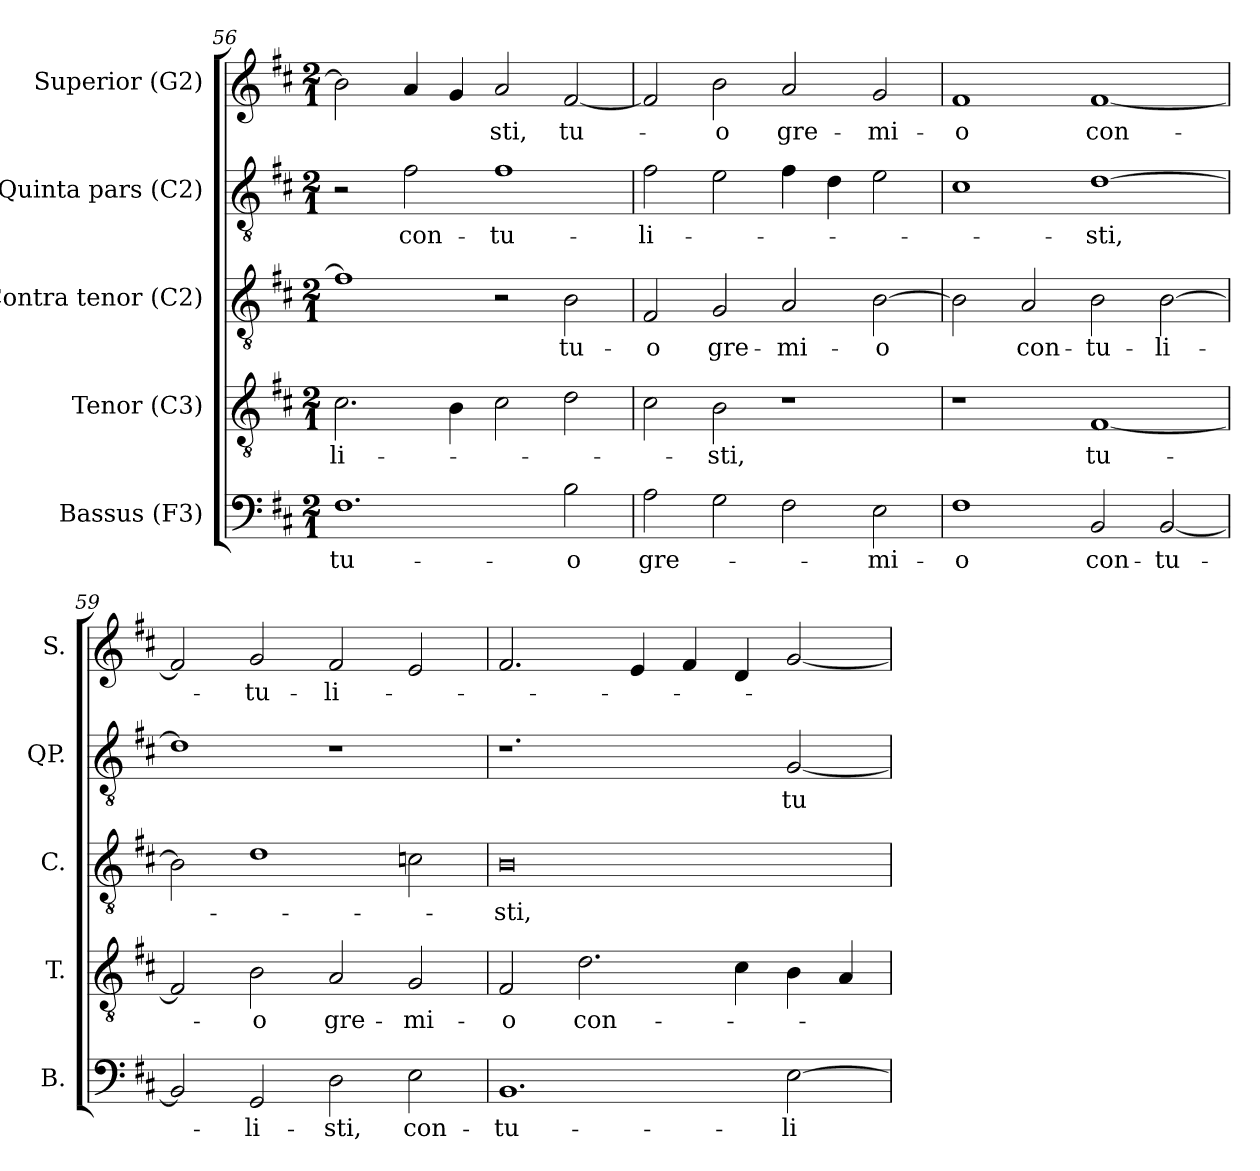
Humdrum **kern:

**kern	**text	**kern	**text	**kern	**text	**kern	**text	**kern	**text
*part5	*part5	*part4	*part4	*part3	*part3	*part2	*part2	*part1	*part1
*staff5	*staff5	*staff4	*staff4	*staff3	*staff3	*staff2	*staff2	*staff1	*staff1
*I"Bassus (F3)	*	*I"Tenor (C3)	*	*I"Contra tenor (C2)	*	*I"Quinta pars (C2)	*	*I"Superior (G2)	*
*I'B.	*	*I'T.	*	*I'C.	*	*I'QP.	*	*I'S.	*
*clefF4	*	*clefGv2	*	*clefGv2	*	*clefGv2	*	*clefG2	*
*	*	*ITrd7c12	*	*ITrd7c12	*	*ITrd7c12	*	*	*
*k[f#c#]	*	*k[f#c#]	*	*k[f#c#]	*	*k[f#c#]	*	*k[f#c#]	*
*D:	*	*D:	*	*D:	*	*D:	*	*D:	*
*M2/1	*	*M2/1	*	*M2/1	*	*M2/1	*	*M2/1	*
=56	=56	=56	=56	=56	=56	=56	=56	=56	=56
!	!LO:LY:b:color=#000000	!	!	!	!	!	!	!	!
!	!	!	!LO:LY:b:color=#000000	!	!	!	!	!	!
1.F#i	tu-	2.C#i\	-li-	1F#i]	.	2r	.	2bi\]	.
!	!	!	!	!	!	!	!LO:LY:b:color=#000000	!	!
.	.	.	.	.	.	2F#i\	con-	4ai/	.
.	.	4BBi\	.	.	.	.	.	4gi/	.
!	!	!	!	!	!	!	!LO:LY:b:color=#000000	!	!
!	!	!	!	!	!	!	!	!	!LO:LY:b:color=#000000
.	.	2C#i\	.	2r	.	1F#i	-tu-	2ai/	-sti,
!	!LO:LY:b:color=#000000	!	!	!	!	!	!	!	!
!	!	!	!	!	!LO:LY:b:color=#000000	!	!	!	!
!	!	!	!	!	!	!	!	!	!LO:LY:b:color=#000000
2Bi\	-o	2Di\	.	2BBi\	tu-	.	.	[2f#i/	tu-
=57	=57	=57	=57	=57	=57	=57	=57	=57	=57
!	!LO:LY:b:color=#000000	!	!	!	!	!	!	!	!
!	!	!	!	!	!LO:LY:b:color=#000000	!	!	!	!
!	!	!	!	!	!	!	!LO:LY:b:color=#000000	!	!
2Ai\	gre-	2C#i\	.	2FF#i/	-o	2F#i\	-li-	2f#i/]	.
!	!	!	!LO:LY:b:color=#000000	!	!	!	!	!	!
!	!	!	!	!	!LO:LY:b:color=#000000	!	!	!	!
!	!	!	!	!	!	!	!	!	!LO:LY:b:color=#000000
2Gi\	.	2BBi\	-sti,	2GGi/	gre-	2Ei\	.	2bi\	-o
!	!	!	!	!	!LO:LY:b:color=#000000	!	!	!	!
!	!	!	!	!	!	!	!	!	!LO:LY:b:color=#000000
2F#i\	.	1r	.	2AAi/	-mi-	4F#i\	.	2ai/	gre-
.	.	.	.	.	.	4Di\	.	.	.
!	!LO:LY:b:color=#000000	!	!	!	!	!	!	!	!
!	!	!	!	!	!LO:LY:b:color=#000000	!	!	!	!
!	!	!	!	!	!	!	!	!	!LO:LY:b:color=#000000
2Ei\	-mi-	.	.	[2BBi\	-o	2Ei\	.	2gi/	-mi-
!!LO:LB:g=z
=58	=58	=58	=58	=58	=58	=58	=58	=58	=58
!	!LO:LY:b:color=#000000	!	!	!	!	!	!	!	!
!	!	!	!	!	!	!	!	!	!LO:LY:b:color=#000000
1F#i	-o	1r	.	2BBi\]	.	1C#i	.	1f#i	-o
!	!	!	!	!	!LO:LY:b:color=#000000	!	!	!	!
.	.	.	.	2AAi/	con-	.	.	.	.
!	!LO:LY:b:color=#000000	!	!	!	!	!	!	!	!
!	!	!	!LO:LY:b:color=#000000	!	!	!	!	!	!
!	!	!	!	!	!LO:LY:b:color=#000000	!	!	!	!
!	!	!	!	!	!	!	!LO:LY:b:color=#000000	!	!
!	!	!	!	!	!	!	!	!	!LO:LY:b:color=#000000
2BBi/	con-	[1FF#i	tu-	2BBi\	-tu-	[1Di	-sti,	[1f#i	con-
!	!LO:LY:b:color=#000000	!	!	!	!	!	!	!	!
!	!	!	!	!	!LO:LY:b:color=#000000	!	!	!	!
[2BBi/	-tu-	.	.	[2BBi\	-li-	.	.	.	.
=59	=59	=59	=59	=59	=59	=59	=59	=59	=59
2BBi/]	.	2FF#i/]	.	2BBi\]	.	1Di]	.	2f#i/]	.
!	!LO:LY:b:color=#000000	!	!	!	!	!	!	!	!
!	!	!	!LO:LY:b:color=#000000	!	!	!	!	!	!
!	!	!	!	!	!	!	!	!	!LO:LY:b:color=#000000
2GGi/	-li-	2BBi\	-o	1Di	.	.	.	2gi/	-tu-
!	!LO:LY:b:color=#000000	!	!	!	!	!	!	!	!
!	!	!	!LO:LY:b:color=#000000	!	!	!	!	!	!
!	!	!	!	!	!	!	!	!	!LO:LY:b:color=#000000
2Di\	-sti,	2AAi/	gre-	.	.	1r	.	2f#i/	-li-
!	!LO:LY:b:color=#000000	!	!	!	!	!	!	!	!
!	!	!	!LO:LY:b:color=#000000	!	!	!	!	!	!
2Ei\	con-	2GGi/	-mi-	2Ci\	.	.	.	2ei/	.
=60	=60	=60	=60	=60	=60	=60	=60	=60	=60
!	!LO:LY:b:color=#000000	!	!	!	!	!	!	!	!
!	!	!	!LO:LY:b:color=#000000	!	!	!	!	!	!
!	!	!	!	!	!LO:LY:b:color=#000000	!	!	!	!
1.BBi	-tu-	2FF#i/	-o	0BBi	-sti,	1.r	.	2.f#i/	.
!	!	!	!LO:LY:b:color=#000000	!	!	!	!	!	!
.	.	2.Di\	con-	.	.	.	.	.	.
.	.	.	.	.	.	.	.	4ei/	.
.	.	.	.	.	.	.	.	4f#i/	.
.	.	4C#i\	.	.	.	.	.	4di/	.
!	!LO:LY:b:color=#000000	!	!	!	!	!	!	!	!
!	!	!	!	!	!	!	!LO:LY:b:color=#000000	!	!
[2Ei\	-li-	4BBi\	.	.	.	[2GGi/	tu-	[2gi/	.
.	.	4AAi/	.	.	.	.	.	.	.
=	=	=	=	=	=	=	=	=	=
*-	*-	*-	*-	*-	*-	*-	*-	*-	*-
